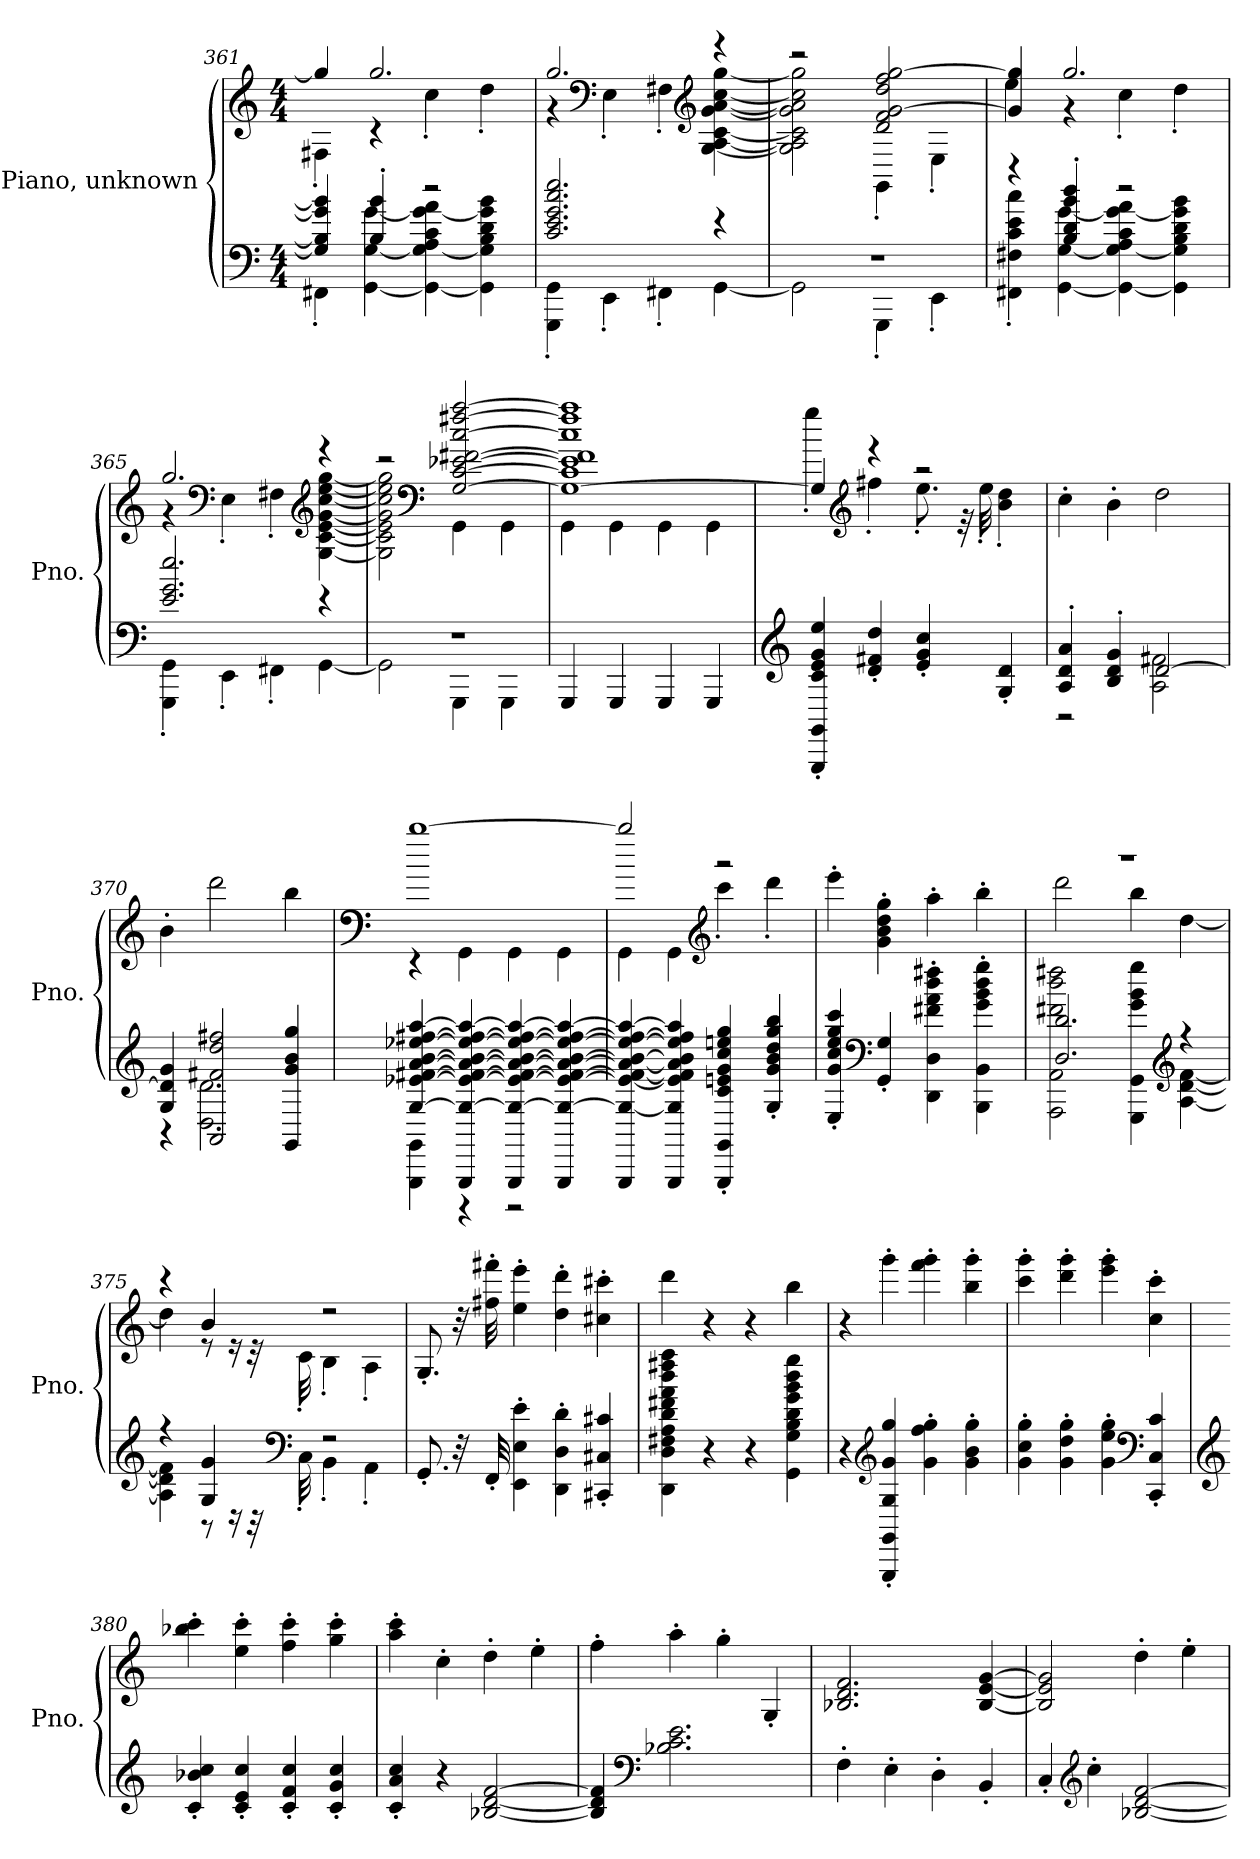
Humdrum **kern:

**kern	**kern
*part1	*part1
*staff2	*staff1
*I"Piano, unknown	*
*I'Pno.	*
*clefF4	*clefG2
*k[]	*k[]
*M4/4	*M4/4
=361	=361
*^	*^
4G/] 4B/] 4g/] 4b/]	4FF#X'\	4gg/]	4F#X'\
4B/' 4b/'	[4GG\ [4G\ [4g\	2.gg/	4r
2r	4GG\_ 4G\_ 4A\ 4c\ 4g\_ 4a\	.	4cc'\
.	4GG\] 4G\] 4B\ 4d\ 4g\] 4b\	.	4dd'\
!!LO:LB:g=z	!!
=362	=362	=362	=362
2.c/ 2.e/ 2.g/ 2.cc/ 2.ee/	4GGG\' 4GG\'	2.gg/	4r
*	*	*clefF4	*
.	4EE'\	.	4E'\
.	4FF#X'\	.	4F#X'\
*	*	*clefG2	*
4r	[4GG\	4r	[4G\ [4A\ [4c\ [4g\ [4a\ [4cc\ [4gg\
=363	=363	=363	=363
1r	2GG\]	2r	2G\] 2A\] 2c\] 2g\] 2a\] 2cc\] 2gg\]
.	4GGG'\	2d/ 2f/ [2g/ 2dd/ 2ff/ [2gg/	4GG'\
.	4EE'\	.	4E'\
=364	=364	=364	=364
4r	4FF#X\' 4F#X\' 4c\' 4e\' 4cc\'	4g/] 4gg/]	4ee\
4B/' 4d/' 4b/' 4dd/'	[4GG\ [4G\ [4g\	2.gg/	4r
2r	4GG\_ 4G\_ 4A\ 4c\ 4g\_ 4a\	.	4cc'\
.	4GG\] 4G\] 4B\ 4d\ 4g\] 4b\	.	4dd'\
=365	=365	=365	=365
2.e/ 2.g/ 2.ee/	4GGG\' 4GG\'	2.gg/	4r
*	*	*clefF4	*
.	4EE'\	.	4E'\
.	4FF#X'\	.	4F#X'\
*	*	*clefG2	*
4r	[4GG\	4r	[4G\ [4c\ [4e\ [4g\ [4cc\ [4ee\ [4gg\
=366	=366	=366	=366
1r	2GG\]	2r	2G\] 2c\] 2e\] 2g\] 2cc\] 2ee\] 2gg\]
*	*	*clefF4	*
.	4GGG\	[2G/ [2c/ [2e-X/ [2f#X/ [2cc/ [2ff#X/ [2aa/	4GG\
.	4GGG\	.	4GG\
*v	*v	*	*
!!LO:LB:g=z	!!
=367	=367	=367
4GGG/	1G_ 1c] 1e-] 1f#] 1cc] 1ff#] 1aa]	4GG\
4GGG/	.	4GG\
4GGG/	.	4GG\
4GGG/	.	4GG\
=368	=368	=368
*clefG2	*	*
4GGG/' 4GG/' 4c/' 4e/' 4g/' 4ee/'	4G/]	4gg'\
*	*clefG2	*
4d/' 4f#X/' 4dd/'	4r	4ff#X'\
4e/' 4g/' 4cc/'	2r	8.ee'\
.	.	32r
.	.	32ee'\
4G/' 4d/'	.	4b\' 4dd\'
*	*v	*v
=369	=369
*^	*
4A/' 4d/' 4a/'	2r	4cc'\
4B/' 4d/' 4g/'	.	4b'\
[2d/	2A\ 2f#X\	2dd\
=370	=370	=370
4G/ 4d/] 4g/	4r	4b'\
2AA/ 2f#X/ 2dd/ 2ff#X/	2.D\ 2.d\	2ddd\
4GG/ 4g/ 4b/ 4gg/	.	4bb\
=371	=371	=371
*	*	*clefF4
*	*	*^
[4G/ [4e-X/ [4f#X/ [4a/ [4b/ [4ee-X/ [4ff#X/ [4aa/	4GGG\ 4GG\	[1bb	4r
4GGG/ 4G/_ 4e-/_ 4f#/_ 4a/_ 4b/_ 4ee-/_ 4ff#/_ 4aa/_	4r	.	4GG\
4GGG/ 4G/_ 4e-/_ 4f#/_ 4a/_ 4b/_ 4ee-/_ 4ff#/_ 4aa/_	2r	.	4GG\
4GGG/ 4G/_ 4e-/_ 4f#/_ 4a/_ 4b/_ 4ee-/_ 4ff#/_ 4aa/_	.	.	4GG\
*v	*v	*	*
!!LO:LB:g=z	!!
=372	=372	=372
4GGG/ 4G/_ 4e-/_ 4f#/_ 4a/_ 4b/_ 4ee-/_ 4ff#/_ 4aa/_	2bb/]	4GG\
4GGG/ 4G/] 4e-/] 4f#/] 4a/] 4b/] 4ee-/] 4ff#/] 4aa/]	.	4GG\
*	*clefG2	*
4GGG/' 4GG/' 4c/' 4en/' 4g/' 4cc/' 4een/' 4gg/'	2r	4ccc'\
4G/' 4g/' 4b/' 4dd/' 4gg/' 4bb/'	.	4ddd'\
*	*v	*v
=373	=373
4E/' 4g/' 4cc/' 4ee/' 4gg/' 4ccc/'	4eee'\
*clefF4	*
4GG/' 4G/'	4g\' 4b\' 4dd\' 4gg\'
4DD\' 4D\' 4f#X\' 4a\' 4dd\' 4ff#X\'	4aa'\
4BBB\' 4BB\' 4g\' 4b\' 4dd\' 4gg\'	4bb'\
=374	=374
*^	*^
2.D/ 2.d/	2AAA\ 2AA\ 2f#X\ 2dd\ 2ff#X\	1r	2ddd\
.	4GGG\ 4GG\ 4g\ 4b\ 4gg\	.	4bb\
*clefG2	*	*	*
4r	[4A\ [4d\ [4f#\	.	[4dd\
=375	=375	=375	=375
4r	4A\] 4d\] 4f#\]	4r	4dd\]
4G/ 4g/	8r	4b/	8r
.	16r	.	16r
.	32r	.	32r
*clefF4	*	*	*
.	32C'\	.	32c'\
2r	4BB'\	2r	4B'\
.	4AA'\	.	4A'\
*v	*v	*	*
*	*v	*v
=376	=376
8.GG'/	8.G'/
32r	32r
32FF'/	32ff#X\' 32fff#X\'
4EE\' 4E\' 4e\'	4ee\' 4eee\'
4DD\' 4D\' 4d\'	4dd\' 4ddd\'
4CC#X/' 4C#X/' 4c#X/'	4cc#X\' 4ccc#X\'
!!LO:LB:g=z
=377	=377
4DD\ 4D\ 4F#X\ 4A\ 4d\ 4f#X\ 4a\ 4dd\ 4ff#X\ 4aa\	4ddd\
4r	4r
4r	4r
4GG\ 4G\ 4B\ 4d\ 4g\ 4b\ 4dd\ 4gg\	4bb\
=378	=378
4r	4r
*clefG2	*
4GGG/' 4GG/' 4G/' 4g/' 4gg/'	4ggg'\
4g\' 4ff\' 4gg\'	4fff\' 4ggg\'
4g\' 4b\' 4gg\'	4bb\' 4ggg\'
=379	=379
4g\' 4cc\' 4gg\'	4ccc\' 4ggg\'
4g\' 4dd\' 4gg\'	4ddd\' 4ggg\'
4g\' 4ee\' 4gg\'	4eee\' 4ggg\'
*clefF4	*
4CC/' 4C/' 4c/'	4cc\' 4ccc\'
=380	=380
*clefG2	*
4c/' 4b-X/' 4cc/'	4bb-X\' 4ccc\'
4c/' 4e/' 4cc/'	4ee\' 4ccc\'
4c/' 4f/' 4cc/'	4ff\' 4ccc\'
4c/' 4g/' 4cc/'	4gg\' 4ccc\'
=381	=381
4c/' 4a/' 4cc/'	4aa\' 4ccc\'
4r	4cc'\
[2B-X/ [2d/ [2f/	4dd'\
.	4ee'\
=382	=382
4B-/] 4d/] 4f/]	4ff'\
*clefF4	*
2.B-X\ 2.c\ 2.e\	4aa'\
.	4gg'\
.	4G'/
!!LO:PB:g=z
=383	=383
4F'\	2.B-X/ 2.d/ 2.f/
4E'\	.
4D'\	.
4BB'/	[4B-/ [4e/ [4g/
=384	=384
4C'/	2B-/] 2e/] 2g/]
*clefG2	*
4cc'\	.
[2B-X/ [2d/ [2f/	4dd'\
.	4ee'\
=	=
*-	*-
